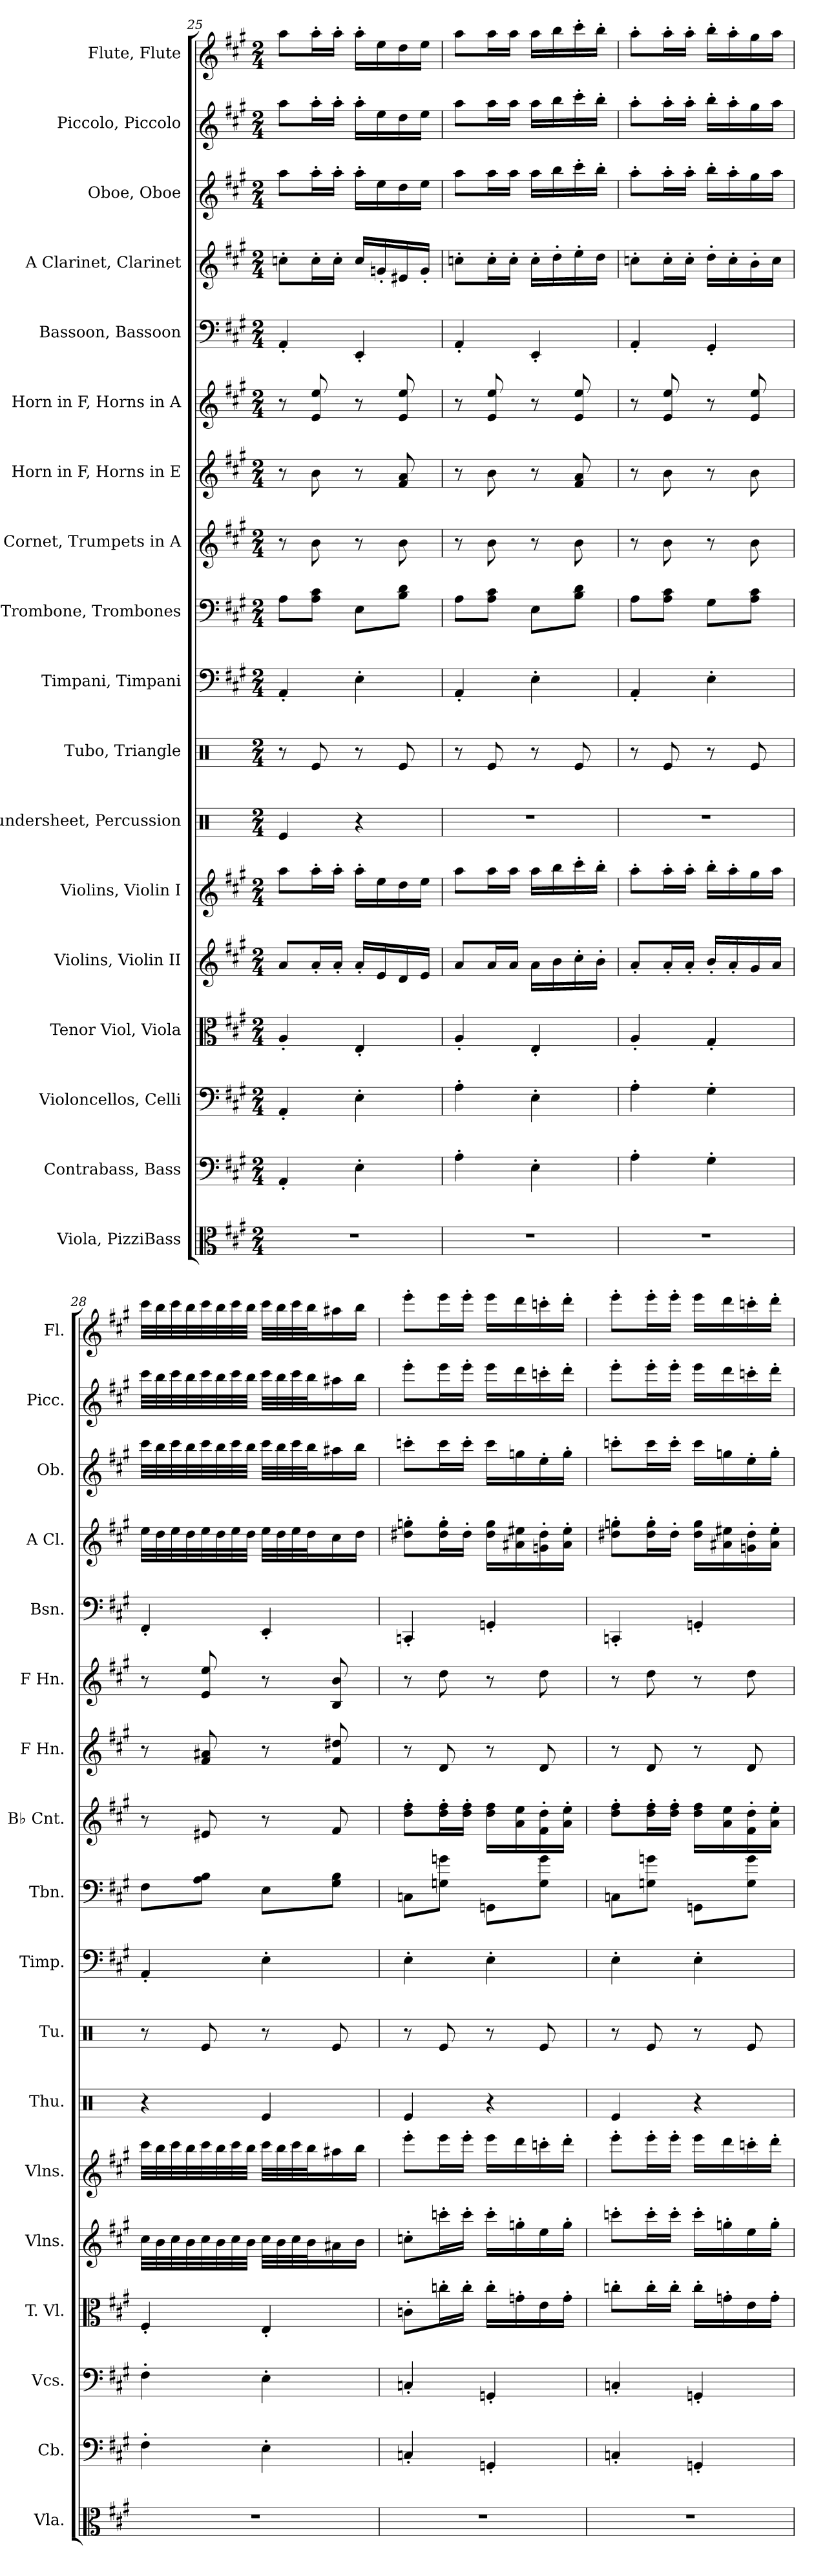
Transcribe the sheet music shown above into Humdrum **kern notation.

**kern	**kern	**kern	**kern	**kern	**kern	**kern	**kern	**kern	**kern	**kern	**kern	**kern	**kern	**kern	**kern	**kern	**kern
*part18	*part17	*part16	*part15	*part14	*part13	*part12	*part11	*part10	*part9	*part8	*part7	*part6	*part5	*part4	*part3	*part2	*part1
*staff18	*staff17	*staff16	*staff15	*staff14	*staff13	*staff12	*staff11	*staff10	*staff9	*staff8	*staff7	*staff6	*staff5	*staff4	*staff3	*staff2	*staff1
*I"Viola, PizziBass	*I"Contrabass, Bass	*I"Violoncellos, Celli	*I"Tenor Viol, Viola	*I"Violins, Violin II	*I"Violins, Violin I	*I"Thundersheet, Percussion	*I"Tubo, Triangle	*I"Timpani, Timpani	*I"Trombone, Trombones	*I"B♭ Cornet, Trumpets in A	*I"Horn in F, Horns in E	*I"Horn in F, Horns in A	*I"Bassoon, Bassoon	*I"A Clarinet, Clarinet	*I"Oboe, Oboe	*I"Piccolo, Piccolo	*I"Flute, Flute
*I'Vla.	*I'Cb.	*I'Vcs.	*I'T. Vl.	*I'Vlns.	*I'Vlns.	*I'Thu.	*I'Tu.	*I'Timp.	*I'Tbn.	*I'B♭ Cnt.	*I'F Hn.	*I'F Hn.	*I'Bsn.	*I'A Cl.	*I'Ob.	*I'Picc.	*I'Fl.
*clefC3	*clefF4	*clefF4	*clefC3	*clefG2	*clefG2	*clefX	*clefX	*clefF4	*clefF4	*clefG2	*clefG2	*clefG2	*clefF4	*clefG2	*clefG2	*clefG2	*clefG2
*	*ITrd7c12	*	*	*	*	*	*	*	*	*ITrd1c2	*ITrd4c7	*ITrd4c7	*	*ITrd2c3	*	*ITrd-7c-12	*
*k[f#c#g#]	*k[f#c#g#]	*k[f#c#g#]	*k[f#c#g#]	*k[f#c#g#]	*k[f#c#g#]	*k[]	*k[]	*k[f#c#g#]	*k[f#c#g#]	*k[f#]	*k[f#c#]	*k[f#c#]	*k[f#c#g#]	*k[f#c#g#d#a#e#]	*k[f#c#g#]	*k[f#c#g#]	*k[f#c#g#]
*M2/4	*M2/4	*M2/4	*M2/4	*M2/4	*M2/4	*M2/4	*M2/4	*M2/4	*M2/4	*M2/4	*M2/4	*M2/4	*M2/4	*M2/4	*M2/4	*M2/4	*M2/4
=25	=25	=25	=25	=25	=25	=25	=25	=25	=25	=25	=25	=25	=25	=25	=25	=25	=25
2r	4AAA'/	4AA'/	4A'/	8a/L	8aa\L	4Re/	8r	4AA'/	8A\L	8r	8r	8r	4AA'/	8an'\L	8aa\L	8aaa\L	8aa\L
.	.	.	.	16a'/L	16aa'\L	.	8Re/	.	8A\ 8c#\J	8a\	8e\	8A/ 8a/	.	16a'\L	16aa'\L	16aaa'\L	16aa'\L
.	.	.	.	16a'/JJ	16aa'\JJ	.	.	.	.	.	.	.	.	16a'\JJ	16aa'\JJ	16aaa'\JJ	16aa'\JJ
.	4EE'\	4E'\	4E'/	16a'/LL	16aa'\LL	4r	8r	4E'\	8E\L	8r	8r	8r	4EE'/	16a/LL	16aa'\LL	16aaa'\LL	16aa'\LL
.	.	.	.	16e/	16ee\	.	.	.	.	.	.	.	.	16en'/	16ee\	16eee\	16ee\
.	.	.	.	16d/	16dd\	.	8Re/	.	8B\ 8d\J	8a\	8B/ 8d/	8A/ 8a/	.	16c##X/	16dd\	16ddd\	16dd\
.	.	.	.	16e/JJ	16ee\JJ	.	.	.	.	.	.	.	.	16e'/JJ	16ee\JJ	16eee\JJ	16ee\JJ
!!LO:PB:g=z
=26	=26	=26	=26	=26	=26	=26	=26	=26	=26	=26	=26	=26	=26	=26	=26	=26	=26
2r	4AA'\	4A'\	4A'/	8a/L	8aa\L	2r	8r	4AA'/	8A\L	8r	8r	8r	4AA'/	8an'\L	8aa\L	8aaa\L	8aa\L
.	.	.	.	16a/L	16aa\L	.	8Re/	.	8A\ 8c#\J	8a\	8e\	8A/ 8a/	.	16a'\L	16aa\L	16aaa\L	16aa\L
.	.	.	.	16a/JJ	16aa\JJ	.	.	.	.	.	.	.	.	16a'\JJ	16aa\JJ	16aaa\JJ	16aa\JJ
.	4EE'\	4E'\	4E'/	16a\LL	16aa\LL	.	8r	4E'\	8E\L	8r	8r	8r	4EE'/	16a'\LL	16aa\LL	16aaa\LL	16aa\LL
.	.	.	.	16b\	16bb\	.	.	.	.	.	.	.	.	16b'\	16bb\	16bbb\	16bb\
.	.	.	.	16cc#'\	16ccc#'\	.	8Re/	.	8B\ 8d\J	8a\	8B/ 8d/	8A/ 8a/	.	16cc#'\	16ccc#'\	16cccc#'\	16ccc#'\
.	.	.	.	16b'\JJ	16bb'\JJ	.	.	.	.	.	.	.	.	16b\JJ	16bb'\JJ	16bbb'\JJ	16bb'\JJ
=27	=27	=27	=27	=27	=27	=27	=27	=27	=27	=27	=27	=27	=27	=27	=27	=27	=27
2r	4AA'\	4A'\	4A'/	8a'/L	8aa'\L	2r	8r	4AA'/	8A\L	8r	8r	8r	4AA'/	8an'\L	8aa'\L	8aaa'\L	8aa'\L
.	.	.	.	16a'/L	16aa'\L	.	8Re/	.	8A\ 8c#\J	8a\	8e\	8A/ 8a/	.	16a'\L	16aa'\L	16aaa'\L	16aa'\L
.	.	.	.	16a'/JJ	16aa'\JJ	.	.	.	.	.	.	.	.	16a'\JJ	16aa'\JJ	16aaa'\JJ	16aa'\JJ
.	4GG#'\	4G#'\	4G#'/	16b'/LL	16bb'\LL	.	8r	4E'\	8G#\L	8r	8r	8r	4GG#'/	16b'\LL	16bb'\LL	16bbb'\LL	16bb'\LL
.	.	.	.	16a'/	16aa'\	.	.	.	.	.	.	.	.	16a'\	16aa'\	16aaa'\	16aa'\
.	.	.	.	16g#/	16gg#\	.	8Re/	.	8A\ 8c#\J	8a\	8e\	8A/ 8a/	.	16g#'\	16gg#\	16ggg#\	16gg#\
.	.	.	.	16a/JJ	16aa\JJ	.	.	.	.	.	.	.	.	16a\JJ	16aa\JJ	16aaa\JJ	16aa\JJ
=28	=28	=28	=28	=28	=28	=28	=28	=28	=28	=28	=28	=28	=28	=28	=28	=28	=28
2r	4FF#'\	4F#'\	4F#'/	32cc#\LLL	32ccc#\LLL	4r	8r	4AA'/	8F#\L	8r	8r	8r	4FF#'/	32cc#\LLL	32ccc#\LLL	32cccc#\LLL	32ccc#\LLL
.	.	.	.	32b\	32bb\	.	.	.	.	.	.	.	.	32b\	32bb\	32bbb\	32bb\
.	.	.	.	32cc#\	32ccc#\	.	.	.	.	.	.	.	.	32cc#\	32ccc#\	32cccc#\	32ccc#\
.	.	.	.	32b\	32bb\	.	.	.	.	.	.	.	.	32b\	32bb\	32bbb\	32bb\
.	.	.	.	32cc#\	32ccc#\	.	8Re/	.	8A\ 8B\J	8d#X/	8B/ 8d#X/	8A/ 8a/	.	32cc#\	32ccc#\	32cccc#\	32ccc#\
.	.	.	.	32b\	32bb\	.	.	.	.	.	.	.	.	32b\	32bb\	32bbb\	32bb\
.	.	.	.	32cc#\	32ccc#\	.	.	.	.	.	.	.	.	32cc#\	32ccc#\	32cccc#\	32ccc#\
.	.	.	.	32b\JJJ	32bb\JJJ	.	.	.	.	.	.	.	.	32b\JJJ	32bb\JJJ	32bbb\JJJ	32bb\JJJ
.	4EE'\	4E'\	4E'/	32cc#\LLL	32ccc#\LLL	4Re/	8r	4E'\	8E\L	8r	8r	8r	4EE'/	32cc#\LLL	32ccc#\LLL	32cccc#\LLL	32ccc#\LLL
.	.	.	.	32b\	32bb\	.	.	.	.	.	.	.	.	32b\	32bb\	32bbb\	32bb\
.	.	.	.	32cc#\	32ccc#\	.	.	.	.	.	.	.	.	32cc#\	32ccc#\	32cccc#\	32ccc#\
.	.	.	.	32b\J	32bb\J	.	.	.	.	.	.	.	.	32b\J	32bb\J	32bbb\J	32bb\J
.	.	.	.	16a#X\	16aa#X\	.	8Re/	.	8G#\ 8B\J	8e/	8B/ 8g#X/	8E/ 8e/	.	16a#\	16aa#X\	16aaa#X\	16aa#X\
.	.	.	.	16b\JJ	16bb\JJ	.	.	.	.	.	.	.	.	16b\JJ	16bb\JJ	16bbb\JJ	16bb\JJ
!!LO:PB:g=z
=29	=29	=29	=29	=29	=29	=29	=29	=29	=29	=29	=29	=29	=29	=29	=29	=29	=29
2r	4CCn'/	4Cn'/	8cn'\L	8ccn'\L	8eee'\L	4Re/	8r	4E'\	8Cn\L	8cc\' 8ee\'L	8r	8r	4CCn'/	8b#X\' 8een\'L	8cccn'\L	8eeee'\L	8eee'\L
.	.	.	16ccn'\L	16cccn'\L	16eee\L	.	8Re/	.	8Gn\ 8gn\J	16cc\' 16ee\'L	8G/	8g\	.	16b#\' 16ee\'L	16ccc\L	16eeee\L	16eee\L
.	.	.	16cc'\JJ	16ccc'\JJ	16eee'\JJ	.	.	.	.	16cc\' 16ee\'JJ	.	.	.	16b#'\JJ	16ccc'\JJ	16eeee'\JJ	16eee'\JJ
.	4GGGn'/	4GGn'/	16cc'\LL	16ccc'\LL	16eee\LL	4r	8r	4E'\	8GGn\L	16cc\ 16ee\LL	8r	8r	4GGn'/	16b#\ 16ee\LL	16ccc\LL	16eeee\LL	16eee\LL
.	.	.	16gn'\	16ggn'\	16ddd\	.	.	.	.	16g\ 16dd\	.	.	.	16f##X\ 16cc##X\	16ggn\	16dddd\	16ddd\
.	.	.	16e\	16ee\	16cccn'\	.	8Re/	.	8G\ 8g\J	16e\' 16cc\'	8G/	8g\	.	16en\' 16b#\'	16ee'\	16ccccn'\	16cccn'\
.	.	.	16g'\JJ	16gg'\JJ	16ddd'\JJ	.	.	.	.	16g\' 16dd\'JJ	.	.	.	16f##\' 16cc##\'JJ	16gg'\JJ	16dddd'\JJ	16ddd'\JJ
=30	=30	=30	=30	=30	=30	=30	=30	=30	=30	=30	=30	=30	=30	=30	=30	=30	=30
2r	4CCn'/	4Cn'/	8ccn'\L	8cccn'\L	8eee'\L	4Re/	8r	4E'\	8Cn\L	8cc\' 8ee\'L	8r	8r	4CCn'/	8b#X\' 8een\'L	8cccn'\L	8eeee'\L	8eee'\L
.	.	.	16cc'\L	16ccc'\L	16eee'\L	.	8Re/	.	8Gn\ 8gn\J	16cc\' 16ee\'L	8G/	8g\	.	16b#\' 16ee\'L	16ccc\L	16eeee'\L	16eee'\L
.	.	.	16cc'\JJ	16ccc'\JJ	16eee'\JJ	.	.	.	.	16cc\' 16ee\'JJ	.	.	.	16b#'\JJ	16ccc'\JJ	16eeee'\JJ	16eee'\JJ
.	4GGGn'/	4GGn'/	16cc'\LL	16ccc'\LL	16eee\LL	4r	8r	4E'\	8GGn\L	16cc\ 16ee\LL	8r	8r	4GGn'/	16b#\ 16ee\LL	16ccc\LL	16eeee\LL	16eee\LL
.	.	.	16gn'\	16ggn'\	16ddd\	.	.	.	.	16g\ 16dd\	.	.	.	16f##X\ 16cc##X\	16ggn\	16dddd\	16ddd\
.	.	.	16e\	16ee\	16cccn'\	.	8Re/	.	8G\ 8g\J	16e\' 16cc\'	8G/	8g\	.	16en\' 16b#\'	16ee'\	16ccccn'\	16cccn'\
.	.	.	16g'\JJ	16gg'\JJ	16ddd'\JJ	.	.	.	.	16g\' 16dd\'JJ	.	.	.	16f##\' 16cc##\'JJ	16gg'\JJ	16dddd'\JJ	16ddd'\JJ
=	=	=	=	=	=	=	=	=	=	=	=	=	=	=	=	=	=
*-	*-	*-	*-	*-	*-	*-	*-	*-	*-	*-	*-	*-	*-	*-	*-	*-	*-
